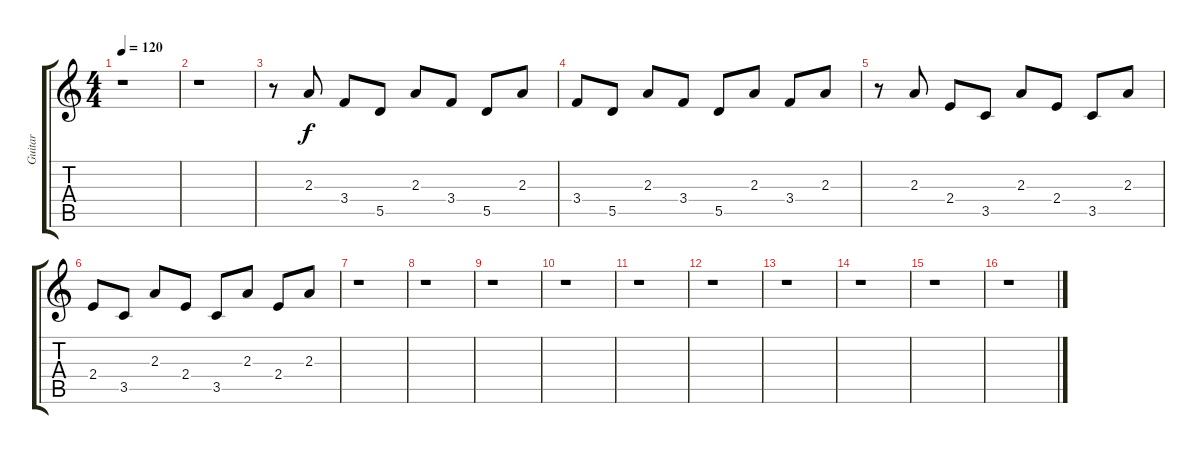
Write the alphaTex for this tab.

\track ("Guitar " "Guitar ") {instrument distortionguitar}
\staff {score tabs}
\tuning (E4 B3 G3 D3 A2 E2) {hide}
\ts (4 4)
\tempo 120
\clef g2
\ks c
r.1{dy f} |
r.1 |
r.8 2.3.8 3.4.8 5.5.8 2.3.8 3.4.8 5.5.8 2.3.8 |
3.4.8 5.5.8 2.3.8 3.4.8 5.5.8 2.3.8 3.4.8 2.3.8 |
r.8 2.3.8 2.4.8 3.5.8 2.3.8 2.4.8 3.5.8 2.3.8 |
2.4.8 3.5.8 2.3.8 2.4.8 3.5.8 2.3.8 2.4.8 2.3.8 |
r.1 |
r.1 |
r.1 |
r.1 |
r.1 |
r.1 |
r.1 |
r.1 |
r.1 |
r.1
